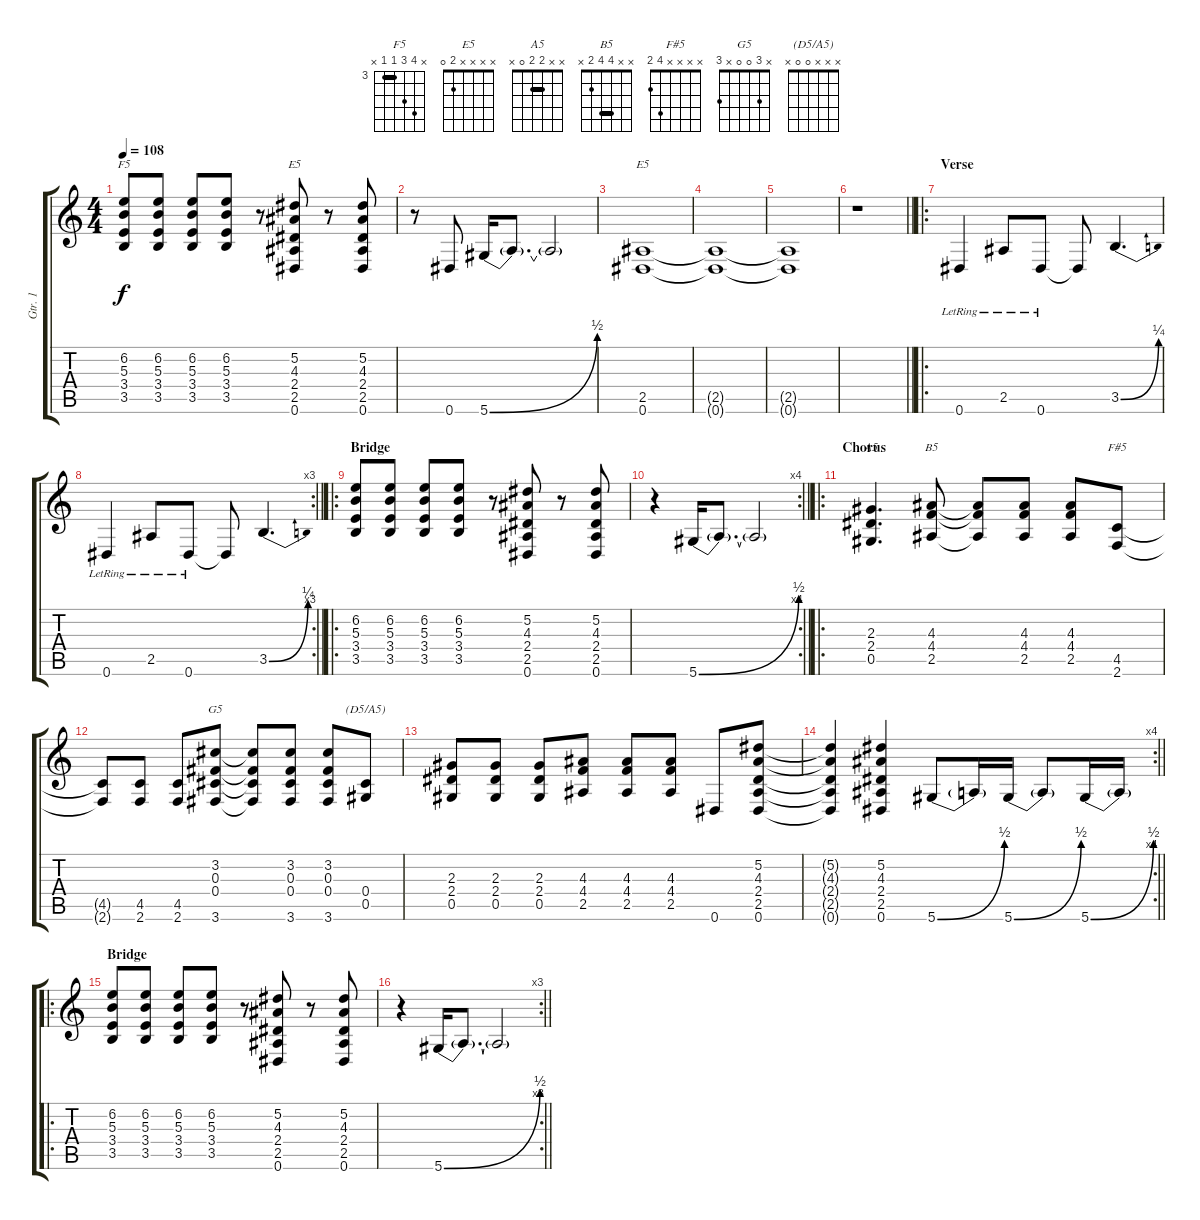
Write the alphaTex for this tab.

\track ("Gtr. 1" "Gtr. 1") {instrument distortionguitar}
\staff {score tabs}
\tuning (Eb4 Bb3 Gb3 Db3 Ab2 Eb2) {hide}
\chord ("F5" x 6 5 3 3 x) {firstfret 3 barre 3}
\chord ("E5" x 5 4 2 2 0) {barre 2}
\chord ("E5" x x x x 2 0)
\chord ("A5" x x 2 2 0 x) {barre 2}
\chord ("B5" x x 4 4 2 x) {barre 4}
\chord ("F#5" x x x x 4 2)
\chord ("G5" x 3 0 0 x 3)
\chord ("(D5/A5)" x x x 0 0 x)
\ts (4 4)
\tempo 108
\clef g2
\ks c
(6.2 5.3 3.4 3.5).8{ch "F5" dy f} (6.2 5.3 3.4 3.5).8 (6.2 5.3 3.4 3.5).8 (6.2 5.3 3.4 3.5).8 r.8 (5.2 4.3 2.4 2.5 0.6).8{ch "E5"} r.8 (5.2 4.3 2.4 2.5 0.6).8 |
r.8 0.6.8 5.6{be (bend 0 0 60 2)}.16 5.6{t}.8{d} 5.6{t}.2 |
(2.5 0.6).1{ch "E5"} |
(2.5{t} 0.6{t}).1 |
(2.5{t} 0.6{t}).1 |
\barLineRight lightlight
r.1 |
\ro
\section ("" "Verse")
0.6{lr}.4 2.5{lr}.8 0.6{lr}.8 0.6{t}.8 3.5{be (bend 0 0 60 1)}.4{d} |
\rc 3
\barLineRight lightlight
0.6{lr}.4 2.5{lr}.8 0.6{lr}.8 0.6{t}.8 3.5{be (bend 0 0 60 1)}.4{d} |
\ro
\section ("" "Bridge")
(6.2 5.3 3.4 3.5).8 (6.2 5.3 3.4 3.5).8 (6.2 5.3 3.4 3.5).8 (6.2 5.3 3.4 3.5).8 r.8 (5.2 4.3 2.4 2.5 0.6).8 r.8 (5.2 4.3 2.4 2.5 0.6).8 |
\rc 4
\barLineRight lightlight
r.4 5.6{be (bend 0 0 60 2)}.16 5.6{t}.8{d} 5.6{t}.2 |
\ro
\section ("" "Chorus")
(2.3 2.4 0.5).4{d ch "A5"} (4.3 4.4 2.5).8{ch "B5"} (4.3{t} 4.4{t} 2.5{t}).8 (4.3 4.4 2.5).8 (4.3 4.4 2.5).8 (4.5 2.6).8{ch "F#5"} |
(4.5{t} 2.6{t}).8 (4.5 2.6).8 (4.5 2.6).8 (3.2 0.3 0.4 3.6).8{ch "G5"} (3.2{t} 0.3{t} 0.4{t} 3.6{t}).8 (3.2 0.3 0.4 3.6).8 (3.2 0.3 0.4 3.6).8 (0.4 0.5).8{ch "(D5/A5)"} |
(2.3 2.4 0.5).8 (2.3 2.4 0.5).8 (2.3 2.4 0.5).8 (4.3 4.4 2.5).8 (4.3 4.4 2.5).8 (4.3 4.4 2.5).8 0.6.8 (5.2 4.3 2.4 2.5 0.6).8 |
\rc 4
\barLineRight lightlight
(5.2{t} 4.3{t} 2.4{t} 2.5{t} 0.6{t}).4 (5.2 4.3 2.4 2.5 0.6).4 5.6{be (bend 0 0 60 2)}.8 5.6{t}.16 5.6{be (bend 0 0 60 2)}.16 5.6{t}.8 5.6{be (bend 0 0 60 2)}.16 5.6{t}.16 |
\ro
\section ("" "Bridge")
(6.2 5.3 3.4 3.5).8 (6.2 5.3 3.4 3.5).8 (6.2 5.3 3.4 3.5).8 (6.2 5.3 3.4 3.5).8 r.8 (5.2 4.3 2.4 2.5 0.6).8 r.8 (5.2 4.3 2.4 2.5 0.6).8 |
\rc 3
\barLineRight lightlight
r.4 5.6{be (bend 0 0 60 2)}.16 5.6{t}.8{d} 5.6{t}.2
